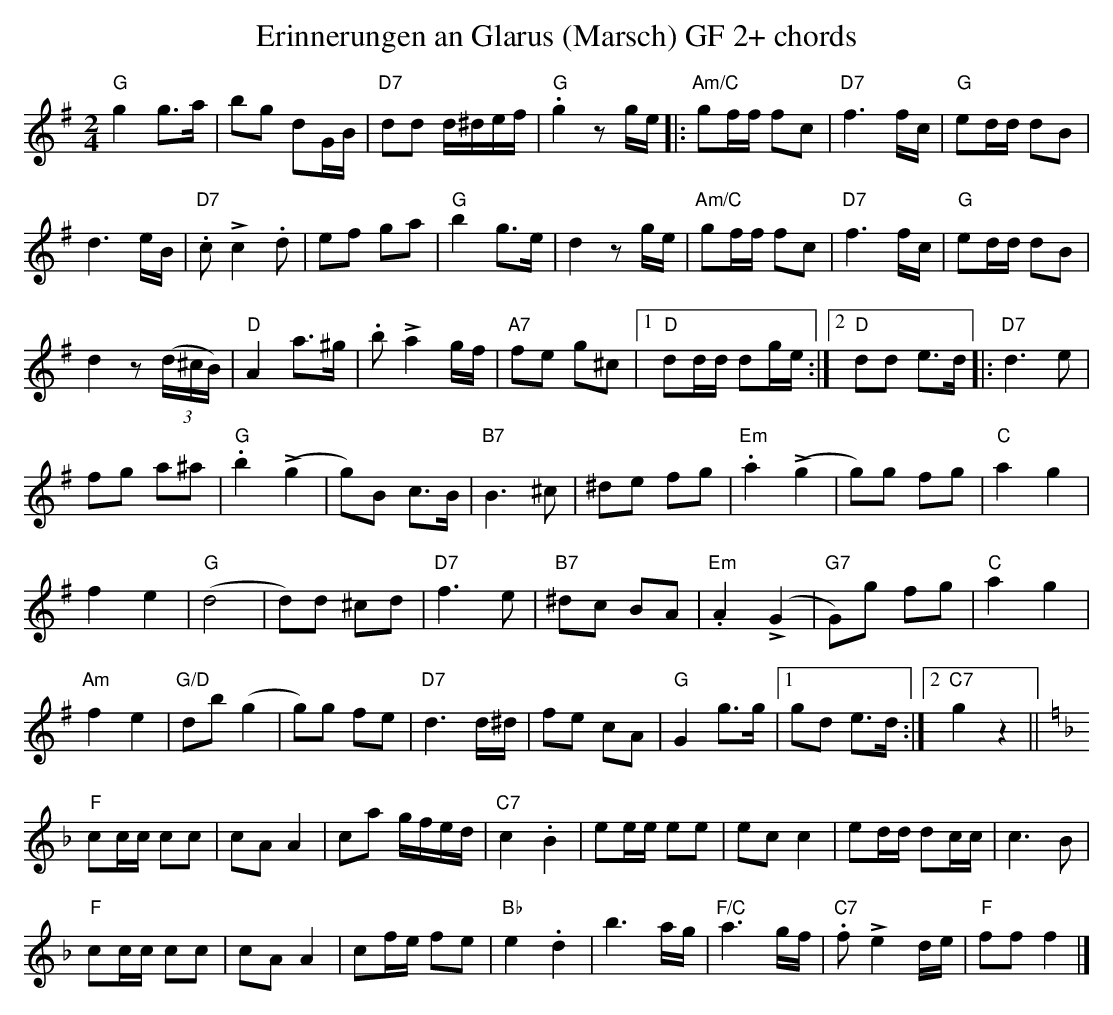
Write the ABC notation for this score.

X:1
T:Erinnerungen an Glarus (Marsch) GF 2+ chords
M:2/4
L:1/8
K:Gmaj%%MIDI gchordon
"G"g2g>a | bg dG/2B/2 | "D7"dd d/2^d/2e/2f/2 | "G".g2zg/2e/2 |: "Am/C"gf/2f/2 fc | "D7"f3f/2c/2 | "G"ed/2d/2 dB |
d3e/2B/2 | "D7".c!>!c2.d | ef ga | "G"b2 g>e | d2zg/2e/2 | "Am/C"gf/2f/2 fc | "D7"f3f/2c/2 | "G"ed/2d/2 dB |
d2z((3d/2^c/2B/2) | "D"A2 a>^g | .b !>!a2g/2f/2 | "A7"fe g^c |1 "D"dd/2d/2 dg/2e/2 :|2 "D"dd e>d |: "D7"d3e |
fg a^a | "G".b2 (!>!g2 | g)B c>B | "B7"B3^c | ^de fg | "Em".a2 (!>!g2 | g)g fg | "C"a2g2 |
f2e2 | "G"(d4 | d)d ^cd | "D7"f3e | "B7"^dc BA | "Em".A2(!>!G2 | "G7"G)g fg | "C"a2g2 |
"Am"f2e2 | "G/D"db (g2 | g)g fe | "D7"d3d/2^d/2 | fe cA | "G"G2 g>g |1 gd e>d :|2 "C7"g2z2 || [K:Fmaj]
"F"cc/2c/2 cc | cAA2 | ca g/2f/2e/2d/2 | "C7"c2.B2 | ee/2e/2 ee | ecc2 | ed/2d/2 dc/2c/2 | c3B |
"F"cc/2c/2 cc | cAA2 | cf/2e/2 fe | "Bb"e2.d2 | b3a/2g/2 | "F/C"a3g/2f/2 | "C7".f !>!e2 d/2e/2 | "F"ff f2 |]
